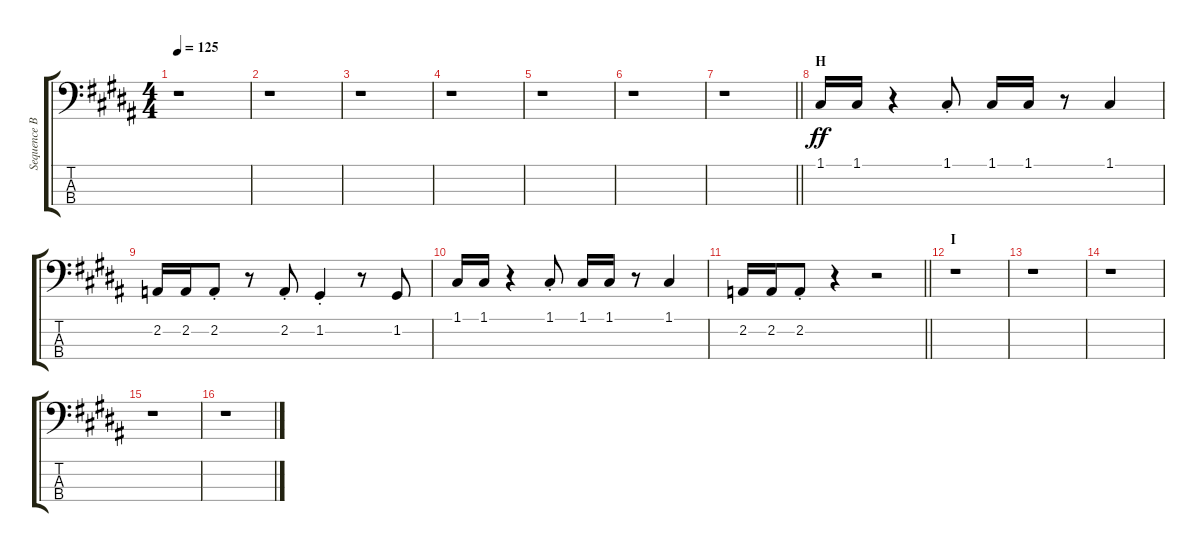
\track ("Sequence Bass" "Sequence B") {instrument synthbass1}
\staff {score tabs}
\tuning (C2 G1 D1 B0) {hide}
\ts (4 4)
\tempo 125
\clef f4
\ks b
r.1{dy ff} |
r.1 |
r.1 |
r.1 |
r.1 |
r.1 |
\barLineRight lightlight
r.1 |
\section ("" "H")
1.1.16 1.1.16 r.4 1.1{st}.8 1.1.16 1.1.16 r.8 1.1.4 |
2.2.16 2.2.16 2.2{st}.8 r.8 2.2{st}.8 1.2{st}.4 r.8 1.2.8 |
1.1.16 1.1.16 r.4 1.1{st}.8 1.1.16 1.1.16 r.8 1.1.4 |
\barLineRight lightlight
2.2.16 2.2.16 2.2{st}.8 r.4 r.2 |
\section ("" "I")
r.1 |
r.1 |
r.1 |
r.1 |
r.1
